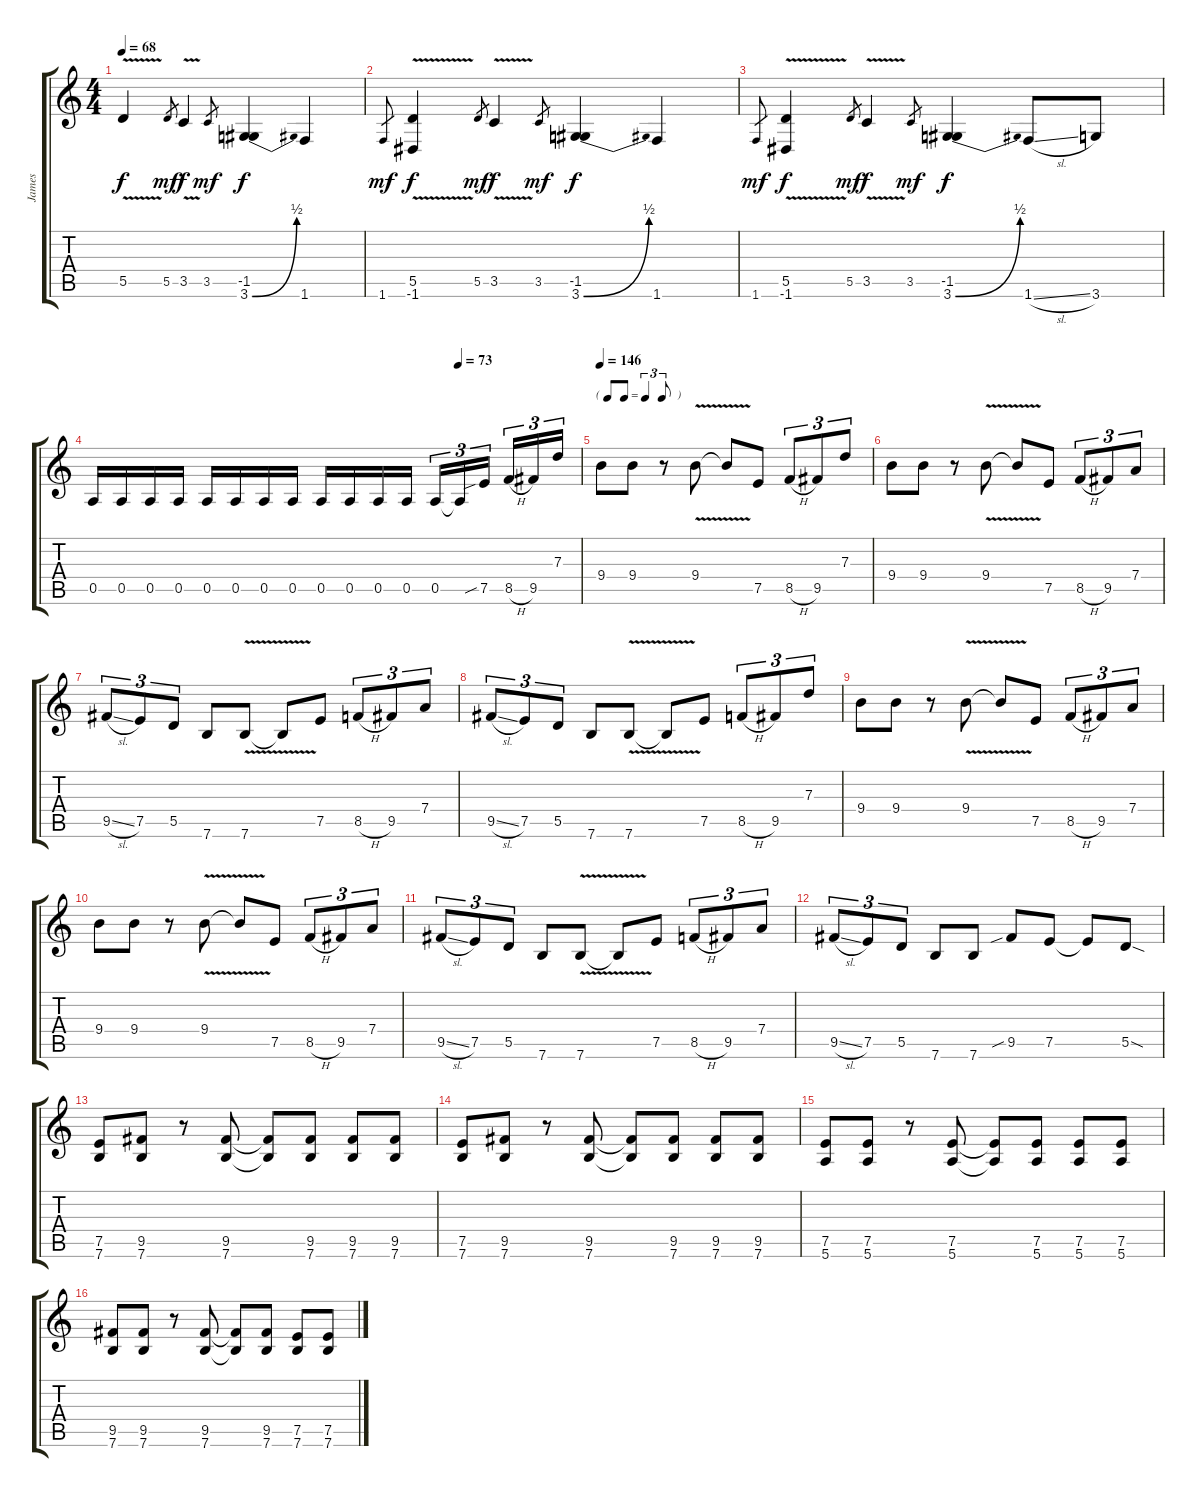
\track ("James" "James") {instrument overdrivenguitar}
\staff {score tabs}
\tuning (E4 B3 G3 D3 A2 E2) {hide}
\ts (4 4)
\tempo 68
\clef g2
\ks c
5.5{v}.4{dy f} 5.5.8{gr dy mf} 3.5{v}.4{dy f} 3.5.8{gr dy mf} (-1.5 3.6{be (bend 0 0 60 2)}).4{dy f} 1.6.4 |
1.6.8{gr dy mf} (5.5{v} -1.6).4{dy f} 5.5.8{gr dy mf} 3.5{v}.4{dy f} 3.5.8{gr dy mf} (-1.5 3.6{be (bend 0 0 60 2)}).4{dy f} 1.6.4 |
1.6.8{gr dy mf} (5.5{v} -1.6).4{dy f} 5.5.8{gr dy mf} 3.5{v}.4{dy f} 3.5.8{gr dy mf} (-1.5 3.6{be (bend 0 0 60 2)}).4{dy f} 1.6{sl}.8 3.6.8 |
\tempo (73 0.75)
0.5.16 0.5.16 0.5.16 0.5.16 0.5.16 0.5.16 0.5.16 0.5.16 0.5.16 0.5.16 0.5.16 0.5.16 0.5.16{tu (3 2)} 0.5{t}.16{tu (3 2)} 7.5{sib}.16{tu (3 2) beam splitsecondary} 8.5{h}.16{tu (3 2)} 9.5.16{tu (3 2)} 7.3.16{tu (3 2)} |
\tf triplet8th
\tempo 146
9.4.8 9.4.8 r.8 9.4{v}.8 9.4{t}.8 7.5.8 8.5{h}.8{tu (3 2)} 9.5.8{tu (3 2)} 7.3.8{tu (3 2)} |
9.4.8 9.4.8 r.8 9.4{v}.8 9.4{t}.8 7.5.8 8.5{h}.8{tu (3 2)} 9.5.8{tu (3 2)} 7.4.8{tu (3 2)} |
9.5{sl}.8{tu (3 2)} 7.5.8{tu (3 2)} 5.5.8{tu (3 2)} 7.6.8 7.6{v}.8 7.6{t}.8 7.5.8 8.5{h}.8{tu (3 2)} 9.5.8{tu (3 2)} 7.4.8{tu (3 2)} |
9.5{sl}.8{tu (3 2)} 7.5.8{tu (3 2)} 5.5.8{tu (3 2)} 7.6.8 7.6{v}.8 7.6{t}.8 7.5.8 8.5{h}.8{tu (3 2)} 9.5.8{tu (3 2)} 7.3.8{tu (3 2)} |
9.4.8 9.4.8 r.8 9.4{v}.8 9.4{t}.8 7.5.8 8.5{h}.8{tu (3 2)} 9.5.8{tu (3 2)} 7.4.8{tu (3 2)} |
9.4.8 9.4.8 r.8 9.4{v}.8 9.4{t}.8 7.5.8 8.5{h}.8{tu (3 2)} 9.5.8{tu (3 2)} 7.4.8{tu (3 2)} |
9.5{sl}.8{tu (3 2)} 7.5.8{tu (3 2)} 5.5.8{tu (3 2)} 7.6.8 7.6{v}.8 7.6{t}.8 7.5.8 8.5{h}.8{tu (3 2)} 9.5.8{tu (3 2)} 7.4.8{tu (3 2)} |
9.5{sl}.8{tu (3 2)} 7.5.8{tu (3 2)} 5.5.8{tu (3 2)} 7.6.8 7.6.8 9.5{sib}.8 7.5.8 7.5{t}.8 5.5{sod}.8 |
(7.5 7.6).8 (9.5 7.6).8 r.8 (9.5 7.6).8 (9.5{t} 7.6{t}).8 (9.5 7.6).8 (9.5 7.6).8 (9.5 7.6).8 |
(7.5 7.6).8 (9.5 7.6).8 r.8 (9.5 7.6).8 (9.5{t} 7.6{t}).8 (9.5 7.6).8 (9.5 7.6).8 (9.5 7.6).8 |
(7.5 5.6).8 (7.5 5.6).8 r.8 (7.5 5.6).8 (7.5{t} 5.6{t}).8 (7.5 5.6).8 (7.5 5.6).8 (7.5 5.6).8 |
(9.5 7.6).8 (9.5 7.6).8 r.8 (9.5 7.6).8 (9.5{t} 7.6{t}).8 (9.5 7.6).8 (7.5 7.6).8 (7.5 7.6).8
